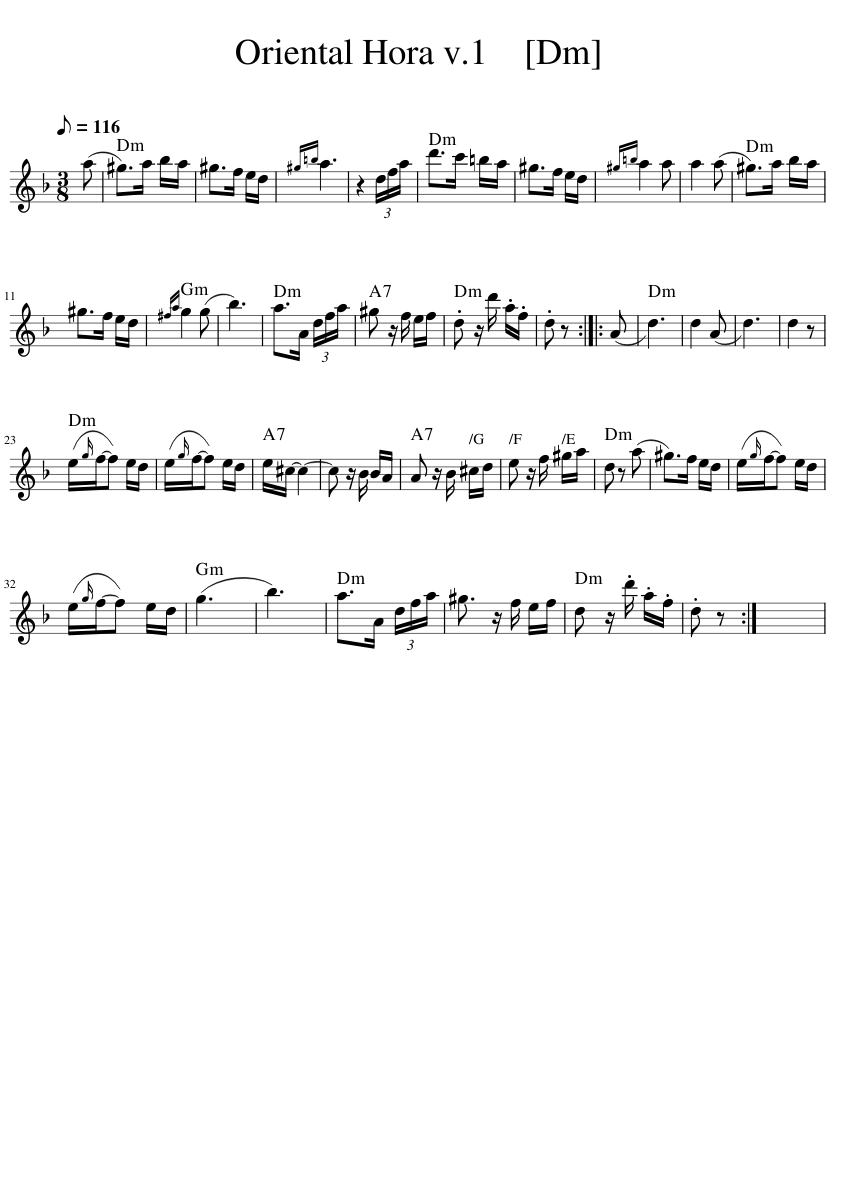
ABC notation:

X:1
L:1/8
Q:1/8=116
M:3/8
I:linebreak $
K:Dmin
V:1 treble
V:1
 (a | ^g>)a b/a/ | ^g>f e/d/ |{^g=b} a3 | z2 (3d/f/a/ | %5
 d'>c' =b/a/ | ^g>f e/d/ |{^g=b} a2 a | a2 (a | ^g>)a b/a/ |$ %10
 ^g>f e/d/ |{^fa} g2 (g | b3) | a>A (3d/f/a/ | ^g z/ f/ e/f/ | %15
 .d z/ d'/ .a/.f/ | .d z :: (A | d3) | d2 (A | %20
 d3) | d2 z |$ (e/{g}f/-f) e/d/ | (e/{g}f/-f) e/d/ | e/^c/- c2- | %25
 c z/ B/ B/A/ | A z/ B/ ^c/d/ | e z/ f/ ^g/a/ | d z (a | ^g>)f e/d/ | %30
 (e/{g}f/-f) e/d/ |$ (e/{g}f/-f) e/d/ | (g3 | b3) | a>A (3d/f/a/ | %35
 ^g3/2 z/ f/ e/f/ | d z/ .d'/ .a/.f/ | .d z :| x3 | %39
